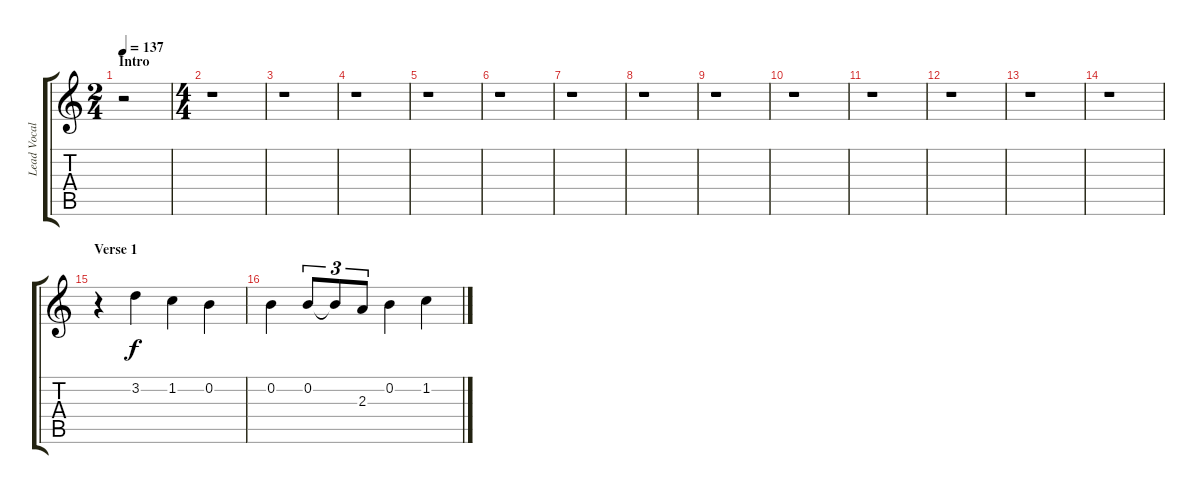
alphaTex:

\track ("Lead Vocals (Costello)" "Lead Vocal") {instrument electricguitarjazz}
\staff {score tabs}
\tuning (E4 B3 G3 D3 A2 E2) {hide}
\ts (2 4)
\section ("" "Intro")
\tempo 137
\clef g2
\ks c
r.2{dy f instrument electricguitarjazz} |
\ts (4 4)
r.1 |
r.1 |
r.1 |
r.1 |
r.1 |
r.1 |
r.1 |
r.1 |
r.1 |
r.1 |
r.1 |
r.1 |
r.1 |
\section ("" "Verse 1")
r.4 3.2.4 1.2.4 0.2.4 |
0.2.4 0.2.8{tu (3 2)} 0.2{t}.8{tu (3 2)} 2.3.8{tu (3 2)} 0.2.4 1.2.4
